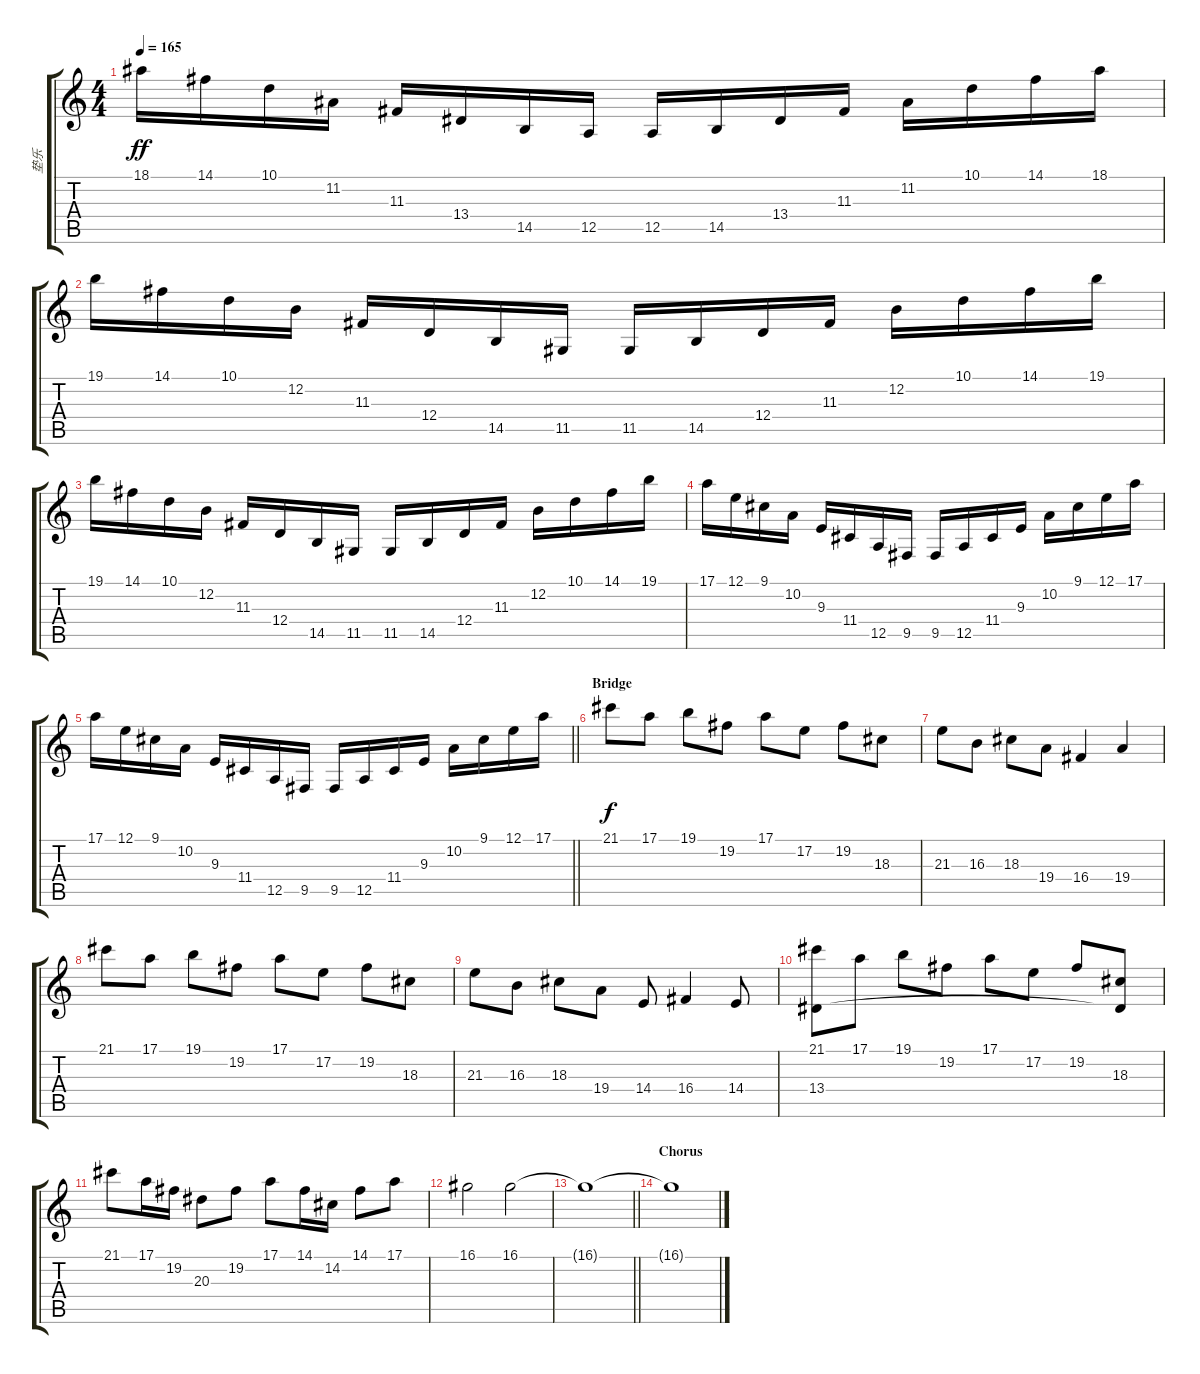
\track ("垫乐" "垫乐") {instrument lead1square}
\staff {score tabs}
\tuning (E4 B3 G3 D3 A2 E2) {hide}
\ts (4 4)
\tempo 165
\clef g2
\ks c
18.1.16{dy ff} 14.1.16 10.1.16 11.2.16 11.3.16 13.4.16 14.5.16 12.5.16 12.5.16 14.5.16 13.4.16 11.3.16 11.2.16 10.1.16 14.1.16 18.1.16 |
19.1.16 14.1.16 10.1.16 12.2.16 11.3.16 12.4.16 14.5.16 11.5.16 11.5.16 14.5.16 12.4.16 11.3.16 12.2.16 10.1.16 14.1.16 19.1.16 |
19.1.16 14.1.16 10.1.16 12.2.16 11.3.16 12.4.16 14.5.16 11.5.16 11.5.16 14.5.16 12.4.16 11.3.16 12.2.16 10.1.16 14.1.16 19.1.16 |
17.1.16 12.1.16 9.1.16 10.2.16 9.3.16 11.4.16 12.5.16 9.5.16 9.5.16 12.5.16 11.4.16 9.3.16 10.2.16 9.1.16 12.1.16 17.1.16 |
\barLineRight lightlight
17.1.16 12.1.16 9.1.16 10.2.16 9.3.16 11.4.16 12.5.16 9.5.16 9.5.16 12.5.16 11.4.16 9.3.16 10.2.16 9.1.16 12.1.16 17.1.16 |
\section ("" "Bridge")
21.1.8{dy f} 17.1.8 19.1.8 19.2.8 17.1.8 17.2.8 19.2.8 18.3.8 |
21.3.8 16.3.8 18.3.8 19.4.8 16.4.4 19.4.4 |
21.1.8 17.1.8 19.1.8 19.2.8 17.1.8 17.2.8 19.2.8 18.3.8 |
21.3.8 16.3.8 18.3.8 19.4.8 14.4.8 16.4.4 14.4.8 |
(21.1 13.4).8 17.1.8 19.1.8 19.2.8 17.1.8 17.2.8 19.2.8 (18.3 13.4{t}).8 |
21.1.8 17.1.16 19.2.16 20.3.8 19.2.8 17.1.8 14.1.16 14.2.16 14.1.8 17.1.8 |
16.1.2 16.1.2{instrument seashore} |
\barLineRight lightlight
16.1{t}.1 |
\section ("" "Chorus")
16.1{t}.1
